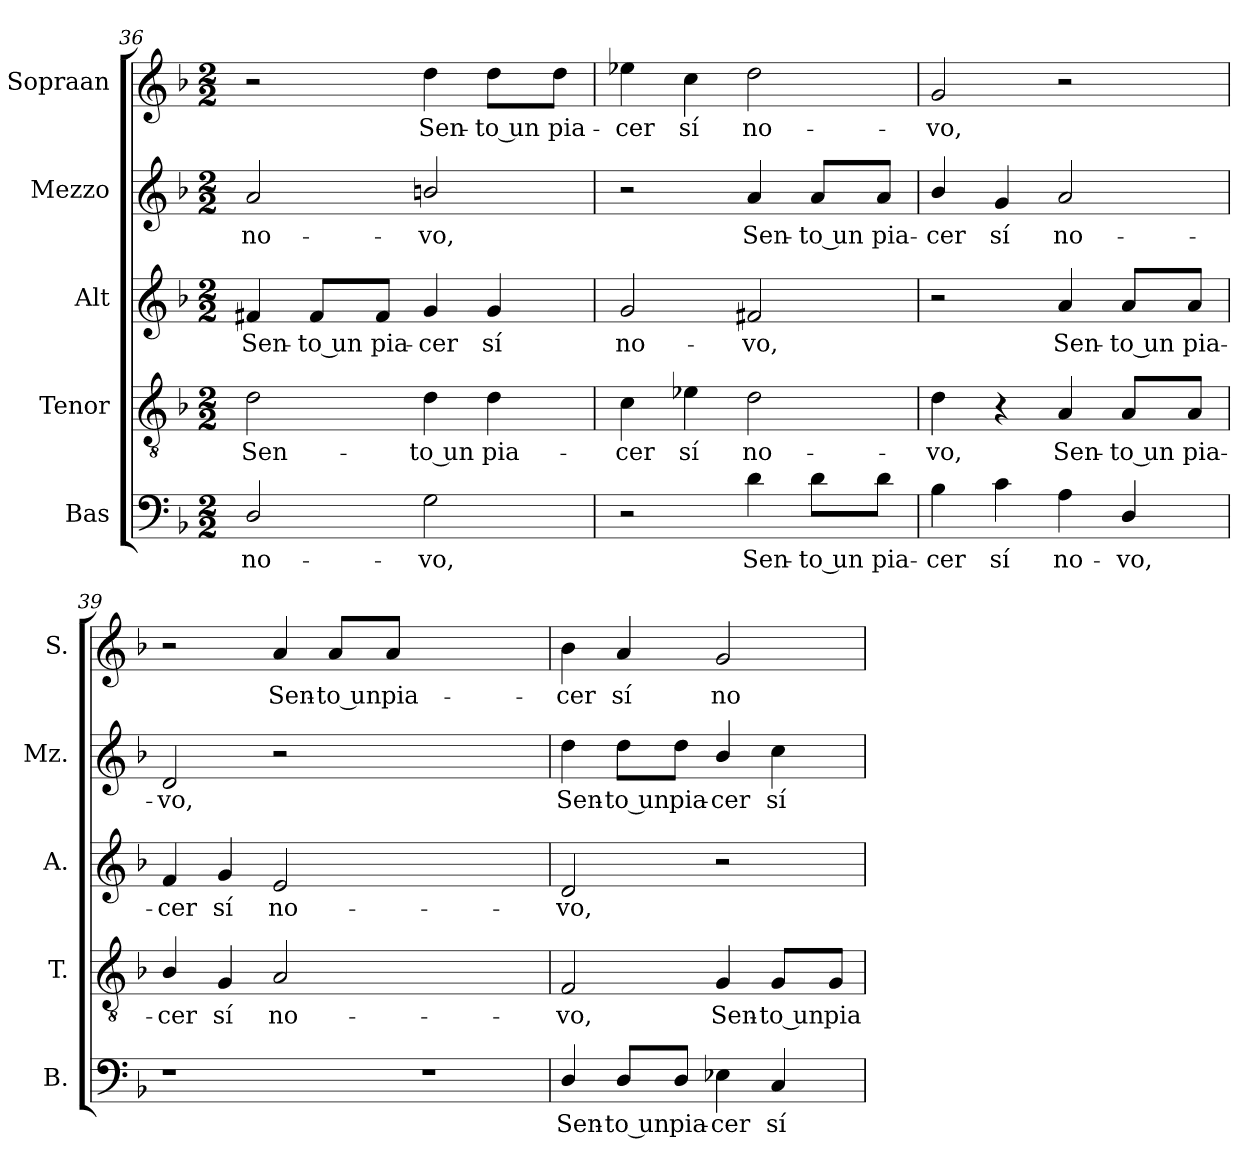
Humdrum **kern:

**kern	**text	**kern	**text	**kern	**text	**kern	**text	**kern	**text
*part5	*part5	*part4	*part4	*part3	*part3	*part2	*part2	*part1	*part1
*staff5	*staff5	*staff4	*staff4	*staff3	*staff3	*staff2	*staff2	*staff1	*staff1
*I"Bas	*	*I"Tenor	*	*I"Alt	*	*I"Mezzo	*	*I"Sopraan	*
*I'B.	*	*I'T.	*	*I'A.	*	*I'Mz.	*	*I'S.	*
*clefF4	*	*clefGv2	*	*clefG2	*	*clefG2	*	*clefG2	*
*	*	*ITrd7c12	*	*	*	*	*	*	*
*k[b-]	*	*k[b-]	*	*k[b-]	*	*k[b-]	*	*k[b-]	*
*F:	*	*F:	*	*F:	*	*F:	*	*F:	*
*M2/2	*	*M2/2	*	*M2/2	*	*M2/2	*	*M2/2	*
=36	=36	=36	=36	=36	=36	=36	=36	=36	=36
!	!LO:LY:b:color=#000000	!	!	!	!	!	!	!	!
!	!	!	!LO:LY:b:color=#000000	!	!	!	!	!	!
!	!	!	!	!	!LO:LY:b:color=#000000	!	!	!	!
!	!	!	!	!	!	!	!LO:LY:b:color=#000000	!	!
2Di/	no-	2Di\	Sen-	4f#Xi/	Sen-	2ai/	no-	2r	.
!	!	!	!	!	!LO:LY:b:color=#000000	!	!	!	!
.	.	.	.	8f#i/L	-to un	.	.	.	.
!	!	!	!	!	!LO:LY:b:color=#000000	!	!	!	!
.	.	.	.	8f#i/J	pia-	.	.	.	.
!	!LO:LY:b:color=#000000	!	!	!	!	!	!	!	!
!	!	!	!LO:LY:b:color=#000000	!	!	!	!	!	!
!	!	!	!	!	!LO:LY:b:color=#000000	!	!	!	!
!	!	!	!	!	!	!	!LO:LY:b:color=#000000	!	!
!	!	!	!	!	!	!	!	!	!LO:LY:b:color=#000000
2Gi\	-vo,	4Di\	-to un	4gi/	-cer	2bni/	-vo,	4ddi\	Sen-
!	!	!	!LO:LY:b:color=#000000	!	!	!	!	!	!
!	!	!	!	!	!LO:LY:b:color=#000000	!	!	!	!
!	!	!	!	!	!	!	!	!	!LO:LY:b:color=#000000
.	.	4Di\	pia-	4gi/	sí	.	.	8ddi\L	-to un
!	!	!	!	!	!	!	!	!	!LO:LY:b:color=#000000
.	.	.	.	.	.	.	.	8ddi\J	pia-
=37	=37	=37	=37	=37	=37	=37	=37	=37	=37
!	!	!	!LO:LY:b:color=#000000	!	!	!	!	!	!
!	!	!	!	!	!LO:LY:b:color=#000000	!	!	!	!
!	!	!	!	!	!	!	!	!	!LO:LY:b:color=#000000
2r	.	4Ci\	-cer	2gi/	no-	2r	.	4ee-Xi\	-cer
!	!	!	!LO:LY:b:color=#000000	!	!	!	!	!	!
!	!	!	!	!	!	!	!	!	!LO:LY:b:color=#000000
.	.	4E-Xi\	sí	.	.	.	.	4cci\	sí
!	!LO:LY:b:color=#000000	!	!	!	!	!	!	!	!
!	!	!	!LO:LY:b:color=#000000	!	!	!	!	!	!
!	!	!	!	!	!LO:LY:b:color=#000000	!	!	!	!
!	!	!	!	!	!	!	!LO:LY:b:color=#000000	!	!
!	!	!	!	!	!	!	!	!	!LO:LY:b:color=#000000
4di\	Sen-	2Di\	no-	2f#Xi/	-vo,	4ai/	Sen-	2ddi\	no-
!	!LO:LY:b:color=#000000	!	!	!	!	!	!	!	!
!	!	!	!	!	!	!	!LO:LY:b:color=#000000	!	!
8di\L	-to un	.	.	.	.	8ai/L	-to un	.	.
!	!LO:LY:b:color=#000000	!	!	!	!	!	!	!	!
!	!	!	!	!	!	!	!LO:LY:b:color=#000000	!	!
8di\J	pia-	.	.	.	.	8ai/J	pia-	.	.
!!LO:LB:g=z
=38	=38	=38	=38	=38	=38	=38	=38	=38	=38
!	!LO:LY:b:color=#000000	!	!	!	!	!	!	!	!
!	!	!	!LO:LY:b:color=#000000	!	!	!	!	!	!
!	!	!	!	!	!	!	!LO:LY:b:color=#000000	!	!
!	!	!	!	!	!	!	!	!	!LO:LY:b:color=#000000
4B-i\	-cer	4Di\	-vo,	2r	.	4b-i/	-cer	2gi/	-vo,
!	!LO:LY:b:color=#000000	!	!	!	!	!	!	!	!
!	!	!	!	!	!	!	!LO:LY:b:color=#000000	!	!
4ci\	sí	4r	.	.	.	4gi/	sí	.	.
!	!LO:LY:b:color=#000000	!	!	!	!	!	!	!	!
!	!	!	!LO:LY:b:color=#000000	!	!	!	!	!	!
!	!	!	!	!	!LO:LY:b:color=#000000	!	!	!	!
!	!	!	!	!	!	!	!LO:LY:b:color=#000000	!	!
4Ai\	no-	4AAi/	Sen-	4ai/	Sen-	2ai/	no-	2r	.
!	!LO:LY:b:color=#000000	!	!	!	!	!	!	!	!
!	!	!	!LO:LY:b:color=#000000	!	!	!	!	!	!
!	!	!	!	!	!LO:LY:b:color=#000000	!	!	!	!
4Di/	-vo,	8AAi/L	-to un	8ai/L	-to un	.	.	.	.
!	!	!	!LO:LY:b:color=#000000	!	!	!	!	!	!
!	!	!	!	!	!LO:LY:b:color=#000000	!	!	!	!
.	.	8AAi/J	pia-	8ai/J	pia-	.	.	.	.
=39	=39	=39	=39	=39	=39	=39	=39	=39	=39
!	!	!	!LO:LY:b:color=#000000	!	!	!	!	!	!
!	!	!	!	!	!LO:LY:b:color=#000000	!	!	!	!
!	!	!	!	!	!	!	!LO:LY:b:color=#000000	!	!
1r	.	4BB-i/	-cer	4fi/	-cer	2di/	-vo,	2r	.
!	!	!	!LO:LY:b:color=#000000	!	!	!	!	!	!
!	!	!	!	!	!LO:LY:b:color=#000000	!	!	!	!
.	.	4GGi/	sí	4gi/	sí	.	.	.	.
!	!	!	!LO:LY:b:color=#000000	!	!	!	!	!	!
!	!	!	!	!	!LO:LY:b:color=#000000	!	!	!	!
!	!	!	!	!	!	!	!	!	!LO:LY:b:color=#000000
.	.	2AAi/	no-	2ei/	no-	2r	.	4ai/	Sen-
!	!	!	!	!	!	!	!	!	!LO:LY:b:color=#000000
.	.	.	.	.	.	.	.	8ai/L	-to un
!	!	!	!	!	!	!	!	!	!LO:LY:b:color=#000000
.	.	.	.	.	.	.	.	8ai/J	pia-
1r	.	1ryy	.	1ryy	.	1ryy	.	1ryy	.
=40	=40	=40	=40	=40	=40	=40	=40	=40	=40
!	!LO:LY:b:color=#000000	!	!	!	!	!	!	!	!
!	!	!	!LO:LY:b:color=#000000	!	!	!	!	!	!
!	!	!	!	!	!LO:LY:b:color=#000000	!	!	!	!
!	!	!	!	!	!	!	!LO:LY:b:color=#000000	!	!
!	!	!	!	!	!	!	!	!	!LO:LY:b:color=#000000
4Di/	Sen-	2FFi/	-vo,	2di/	-vo,	4ddi\	Sen-	4b-i\	-cer
!	!LO:LY:b:color=#000000	!	!	!	!	!	!	!	!
!	!	!	!	!	!	!	!LO:LY:b:color=#000000	!	!
!	!	!	!	!	!	!	!	!	!LO:LY:b:color=#000000
8Di/L	-to un	.	.	.	.	8ddi\L	-to un	4ai/	sí
!	!LO:LY:b:color=#000000	!	!	!	!	!	!	!	!
!	!	!	!	!	!	!	!LO:LY:b:color=#000000	!	!
8Di/J	pia-	.	.	.	.	8ddi\J	pia-	.	.
!	!LO:LY:b:color=#000000	!	!	!	!	!	!	!	!
!	!	!	!LO:LY:b:color=#000000	!	!	!	!	!	!
!	!	!	!	!	!	!	!LO:LY:b:color=#000000	!	!
!	!	!	!	!	!	!	!	!	!LO:LY:b:color=#000000
4E-Xi\	-cer	4GGi/	Sen-	2r	.	4b-i/	-cer	2gi/	no-
!	!LO:LY:b:color=#000000	!	!	!	!	!	!	!	!
!	!	!	!LO:LY:b:color=#000000	!	!	!	!	!	!
!	!	!	!	!	!	!	!LO:LY:b:color=#000000	!	!
4Ci/	sí	8GGi/L	-to un	.	.	4cci\	sí	.	.
!	!	!	!LO:LY:b:color=#000000	!	!	!	!	!	!
.	.	8GGi/J	pia-	.	.	.	.	.	.
=	=	=	=	=	=	=	=	=	=
*-	*-	*-	*-	*-	*-	*-	*-	*-	*-
